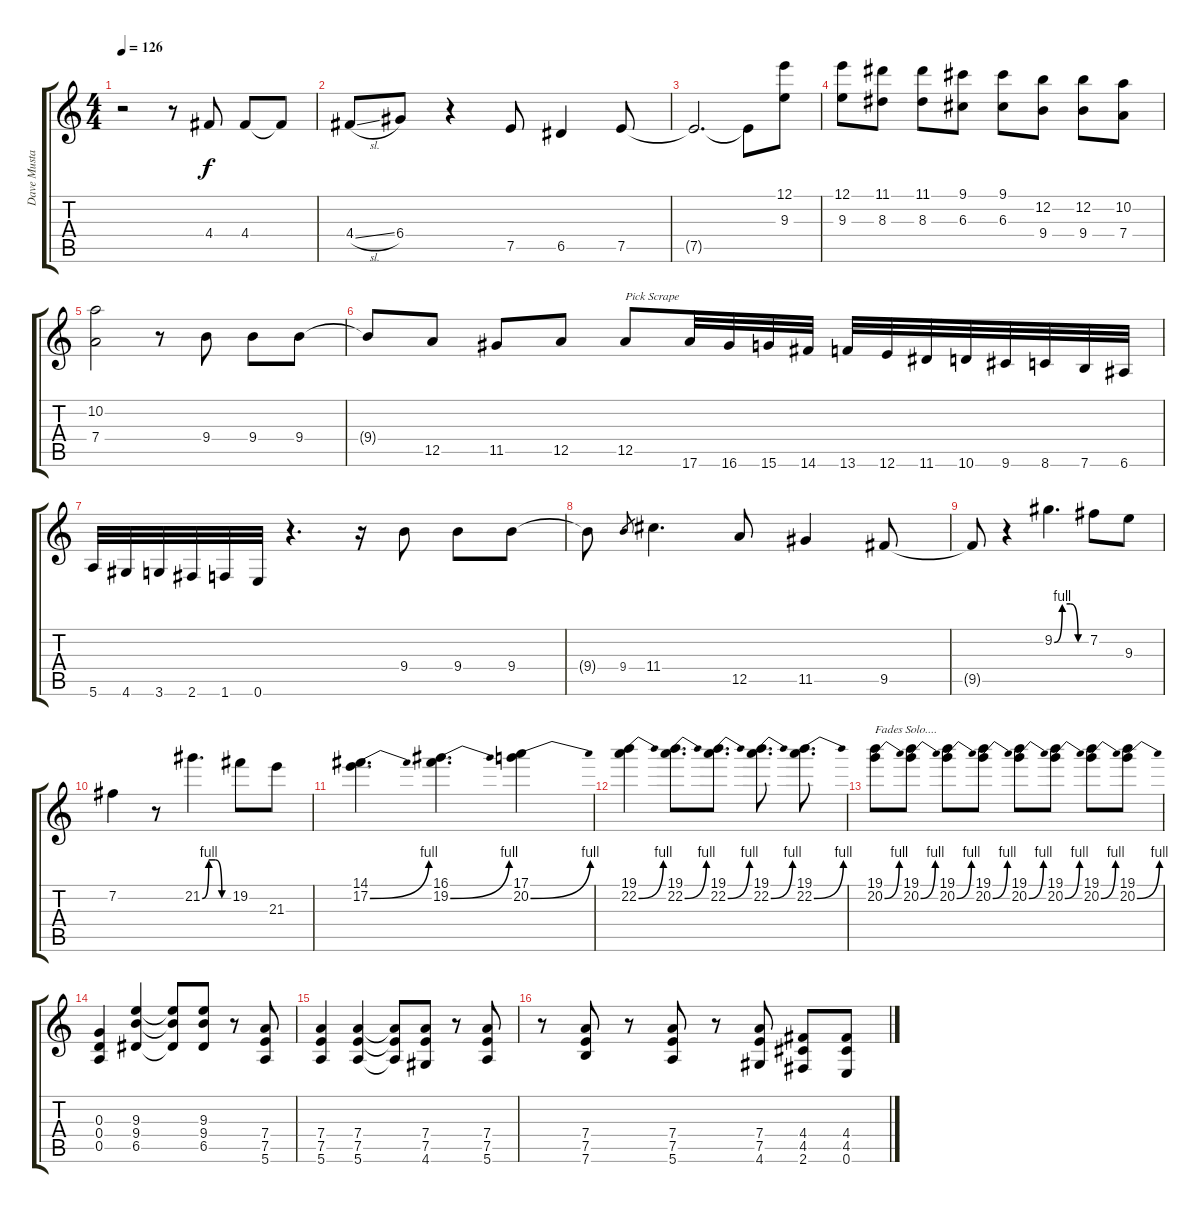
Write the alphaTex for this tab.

\track ("Dave Mustaine" "Dave Musta") {instrument distortionguitar}
\staff {score tabs}
\tuning (E4 B3 G3 D3 A2 E2) {hide}
\ts (4 4)
\tempo 126
\clef g2
\ks c
r.2{dy f} r.8 4.4.8 4.4.8 4.4{t}.8 |
4.4{sl}.8 6.4.8 r.4 7.5.8 6.5.4 7.5.8 |
7.5{t}.2{d} 7.5{t}.8 (12.1 9.3).8 |
(12.1 9.3).8 (11.1 8.3).8 (11.1 8.3).8 (9.1 6.3).8 (9.1 6.3).8 (12.2 9.4).8 (12.2 9.4).8 (10.2 7.4).8 |
(10.2 7.4).2 r.8 9.4.8 9.4.8 9.4.8 |
9.4{t}.8 12.5.8 11.5.8 12.5.8 12.5.8{txt "Pick Scrape"} 17.6.32{instrument guitarfretnoise} 16.6.32 15.6.32 14.6.32 13.6.32 12.6.32 11.6.32 10.6.32 9.6.32 8.6.32 7.6.32 6.6.32 |
5.6.32 4.6.32 3.6.32 2.6.32 1.6.32 0.6.32 r.4{d instrument distortionguitar} r.16 9.4.8 9.4.8 9.4.8 |
9.4{t}.8 9.4.8{gr} 11.4.4{d} 12.5.8 11.5.4 9.5.8 |
9.5{t}.8 r.4 9.2{be (custom 0 0 15 4 30 4 45 0 60 0)}.4{d} 7.2.8 9.3.8 |
7.2.4 r.8 21.2{be (custom 0 0 15 4 30 4 45 0 60 0)}.4{d} 19.2.8 21.3.8 |
(14.1 17.2{be (bend 0 0 60 4)}).4{d} (16.1 19.2{be (bend 0 0 60 4)}).4{d} (17.1 20.2{be (bend 0 0 60 4)}).4 |
(19.1 22.2{be (bend 0 0 60 4)}).4 (19.1 22.2{be (bend 0 0 60 4)}).8{d} (19.1 22.2{be (bend 0 0 60 4)}).8{d volume 11} (19.1 22.2{be (bend 0 0 60 4)}).8{d} (19.1 22.2{be (bend 0 0 60 4)}).8{d} |
(19.1 20.2{be (bend 0 0 60 4)}).8{txt "Fades Solo...." volume 8} (19.1 20.2{be (bend 0 0 60 4)}).8 (19.1 20.2{be (bend 0 0 60 4)}).8{volume 5} (19.1 20.2{be (bend 0 0 60 4)}).8 (19.1 20.2{be (bend 0 0 60 4)}).8{volume 3} (19.1 20.2{be (bend 0 0 60 4)}).8 (19.1 20.2{be (bend 0 0 60 4)}).8{volume 2} (19.1 20.2{be (bend 0 0 60 4)}).8 |
(0.3 0.4 0.5).4{volume 12} (9.3 9.4 6.5).4 (9.3{t} 9.4{t} 6.5{t}).8 (9.3 9.4 6.5).8 r.8 (7.4 7.5 5.6).8 |
(7.4 7.5 5.6).4 (7.4 7.5 5.6).4 (7.4{t} 7.5{t} 5.6{t}).8 (7.4 7.5 4.6).8 r.8 (7.4 7.5 5.6).8 |
r.8 (7.4 7.5 7.6).8 r.8 (7.4 7.5 5.6).8 r.8 (7.4 7.5 4.6).8 (4.4 4.5 2.6).8 (4.4 4.5 0.6).8
